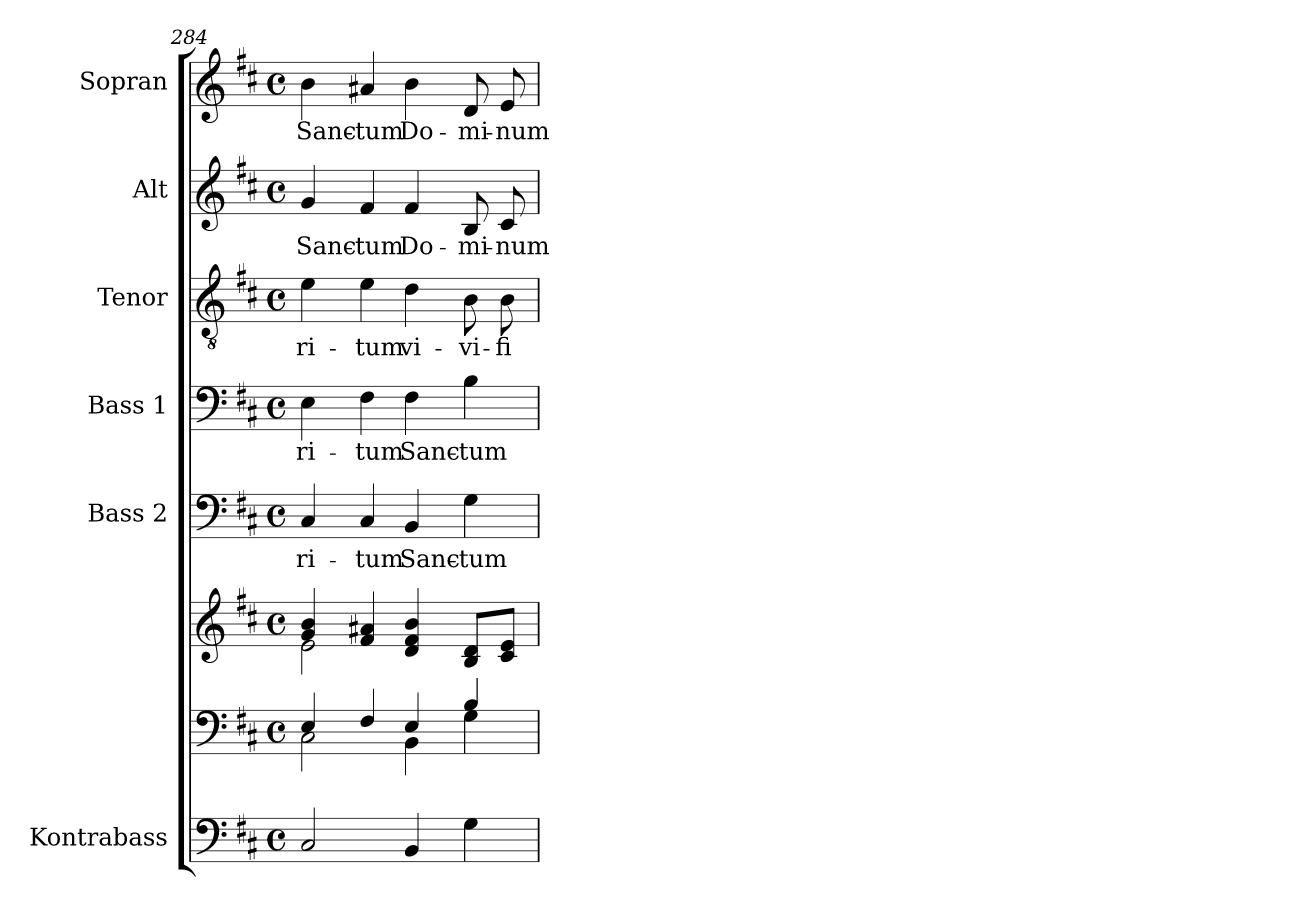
**kern	**kern	**kern	**kern	**text	**kern	**text	**kern	**text	**kern	**text	**kern	**text
*part7	*part6	*part6	*part5	*part5	*part4	*part4	*part3	*part3	*part2	*part2	*part1	*part1
*staff8	*staff7	*staff6	*staff5	*staff5	*staff4	*staff4	*staff3	*staff3	*staff2	*staff2	*staff1	*staff1
*I"Kontrabass	*	*	*I"Bass 2	*	*I"Bass 1	*	*I"Tenor	*	*I"Alt	*	*I"Sopran	*
*I'Kb.	*	*	*I'B. 2	*	*I'B. 1	*	*I'T.	*	*I'A.	*	*I'S.	*
*clefF4	*clefF4	*clefG2	*clefF4	*	*clefF4	*	*clefGv2	*	*clefG2	*	*clefG2	*
*ITrd7c12	*	*	*	*	*	*	*	*	*	*	*	*
*k[f#c#]	*k[f#c#]	*k[f#c#]	*k[f#c#]	*	*k[f#c#]	*	*k[f#c#]	*	*k[f#c#]	*	*k[f#c#]	*
*D:	*D:	*D:	*D:	*	*D:	*	*D:	*	*D:	*	*D:	*
*M4/4	*M4/4	*M4/4	*M4/4	*	*M4/4	*	*M4/4	*	*M4/4	*	*M4/4	*
*met(c)	*met(c)	*met(c)	*met(c)	*	*met(c)	*	*met(c)	*	*met(c)	*	*met(c)	*
=284	=284	=284	=284	=284	=284	=284	=284	=284	=284	=284	=284	=284
*	*^	*^	*	*	*	*	*	*	*	*	*	*
!	!	!	!	!	!	!LO:LY:b	!	!LO:LY:b	!	!LO:LY:b	!	!LO:LY:b	!	!LO:LY:b
2CC#/	4E/	2C#\	4g/ 4b/	2e\	4C#/	-ri-	4E\	-ri-	4e\	-ri-	4g/	Sanc-	4b\	Sanc-
!	!	!	!	!	!	!LO:LY:b	!	!LO:LY:b	!	!LO:LY:b	!	!LO:LY:b	!	!LO:LY:b
.	4F#/	.	4f#/ 4a#X/	.	4C#/	-tum	4F#\	-tum	4e\	-tum	4f#/	-tum	4a#X/	-tum
!	!	!	!	!	!	!LO:LY:b	!	!LO:LY:b	!	!LO:LY:b	!	!LO:LY:b	!	!LO:LY:b
4BBB/	4E/	4BB\	4d/ 4f#/ 4b/	2ryy	4BB/	Sanc-	4F#\	Sanc-	4d\	vi-	4f#/	Do-	4b\	Do-
!	!	!	!	!	!	!LO:LY:b	!	!LO:LY:b	!	!LO:LY:b	!	!LO:LY:b	!	!LO:LY:b
4GG\	4B/	4G\	8B/ 8d/L	.	4G\	-tum	4B\	-tum	8B\	-vi-	8B/	-mi-	8d/	-mi-
!	!	!	!	!	!	!	!	!	!	!LO:LY:b	!	!LO:LY:b	!	!LO:LY:b
.	.	.	8c#/ 8e/J	.	.	.	.	.	8B\	-fi-	8c#/	-num	8e/	-num
*	*v	*v	*	*	*	*	*	*	*	*	*	*	*	*
*	*	*v	*v	*	*	*	*	*	*	*	*	*	*
=	=	=	=	=	=	=	=	=	=	=	=	=
*-	*-	*-	*-	*-	*-	*-	*-	*-	*-	*-	*-	*-
